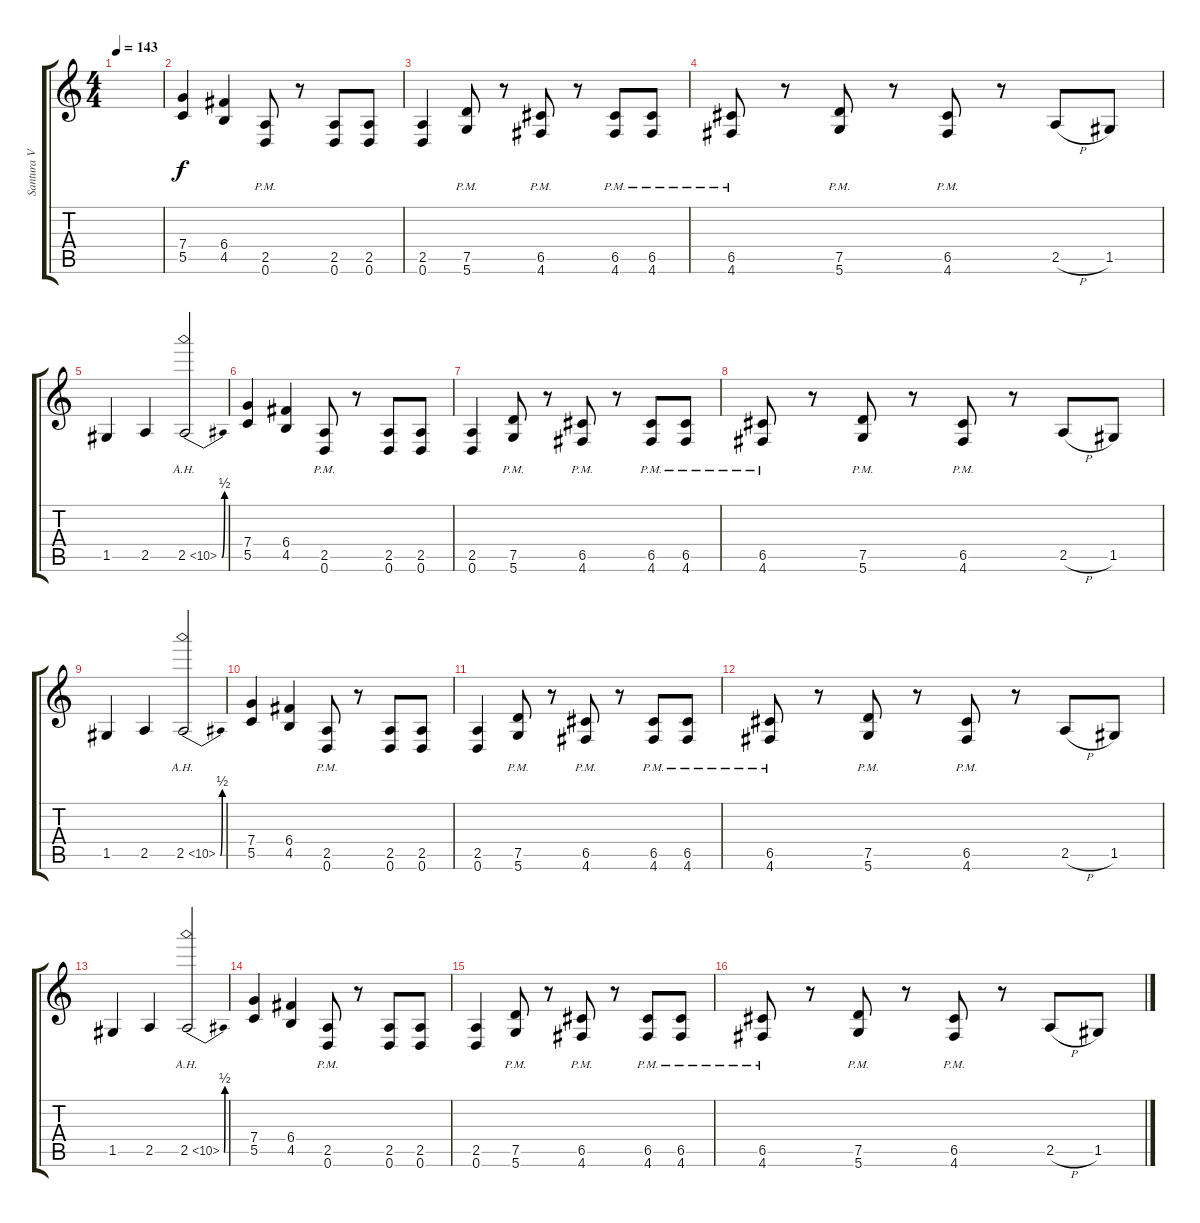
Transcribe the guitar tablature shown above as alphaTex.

\track ("Santura V" "Santura V") {instrument distortionguitar}
\staff {score tabs}
\tuning (D4 A3 F3 C3 G2 D2) {hide}
\ts (4 4)
\tempo 143
\clef g2
\ks c
|
(7.4 5.5).4 (6.4 4.5).4 (2.5{pm} 0.6{pm}).8 r.8 (2.5 0.6).8 (2.5 0.6).8 |
(2.5 0.6).4 (7.5{pm} 5.6{pm}).8 r.8 (6.5{pm} 4.6{pm}).8 r.8 (6.5{pm} 4.6{pm}).8 (6.5{pm} 4.6{pm}).8 |
(6.5{pm} 4.6{pm}).8 r.8 (7.5{pm} 5.6{pm}).8 r.8 (6.5{pm} 4.6{pm}).8 r.8 2.5{h}.8 1.5.8 |
1.5.4 2.5.4 2.5{be (bend 0 0 60 2) ah 8}.2 |
(7.4 5.5).4 (6.4 4.5).4 (2.5{pm} 0.6{pm}).8 r.8 (2.5 0.6).8 (2.5 0.6).8 |
(2.5 0.6).4 (7.5{pm} 5.6{pm}).8 r.8 (6.5{pm} 4.6{pm}).8 r.8 (6.5{pm} 4.6{pm}).8 (6.5{pm} 4.6{pm}).8 |
(6.5{pm} 4.6{pm}).8 r.8 (7.5{pm} 5.6{pm}).8 r.8 (6.5{pm} 4.6{pm}).8 r.8 2.5{h}.8 1.5.8 |
1.5.4 2.5.4 2.5{be (bend 0 0 60 2) ah 8}.2 |
(7.4 5.5).4 (6.4 4.5).4 (2.5{pm} 0.6{pm}).8 r.8 (2.5 0.6).8 (2.5 0.6).8 |
(2.5 0.6).4 (7.5{pm} 5.6{pm}).8 r.8 (6.5{pm} 4.6{pm}).8 r.8 (6.5{pm} 4.6{pm}).8 (6.5{pm} 4.6{pm}).8 |
(6.5{pm} 4.6{pm}).8 r.8 (7.5{pm} 5.6{pm}).8 r.8 (6.5{pm} 4.6{pm}).8 r.8 2.5{h}.8 1.5.8 |
1.5.4 2.5.4 2.5{be (bend 0 0 60 2) ah 8}.2 |
(7.4 5.5).4 (6.4 4.5).4 (2.5{pm} 0.6{pm}).8 r.8 (2.5 0.6).8 (2.5 0.6).8 |
(2.5 0.6).4 (7.5{pm} 5.6{pm}).8 r.8 (6.5{pm} 4.6{pm}).8 r.8 (6.5{pm} 4.6{pm}).8 (6.5{pm} 4.6{pm}).8 |
(6.5{pm} 4.6{pm}).8 r.8 (7.5{pm} 5.6{pm}).8 r.8 (6.5{pm} 4.6{pm}).8 r.8 2.5{h}.8 1.5.8
